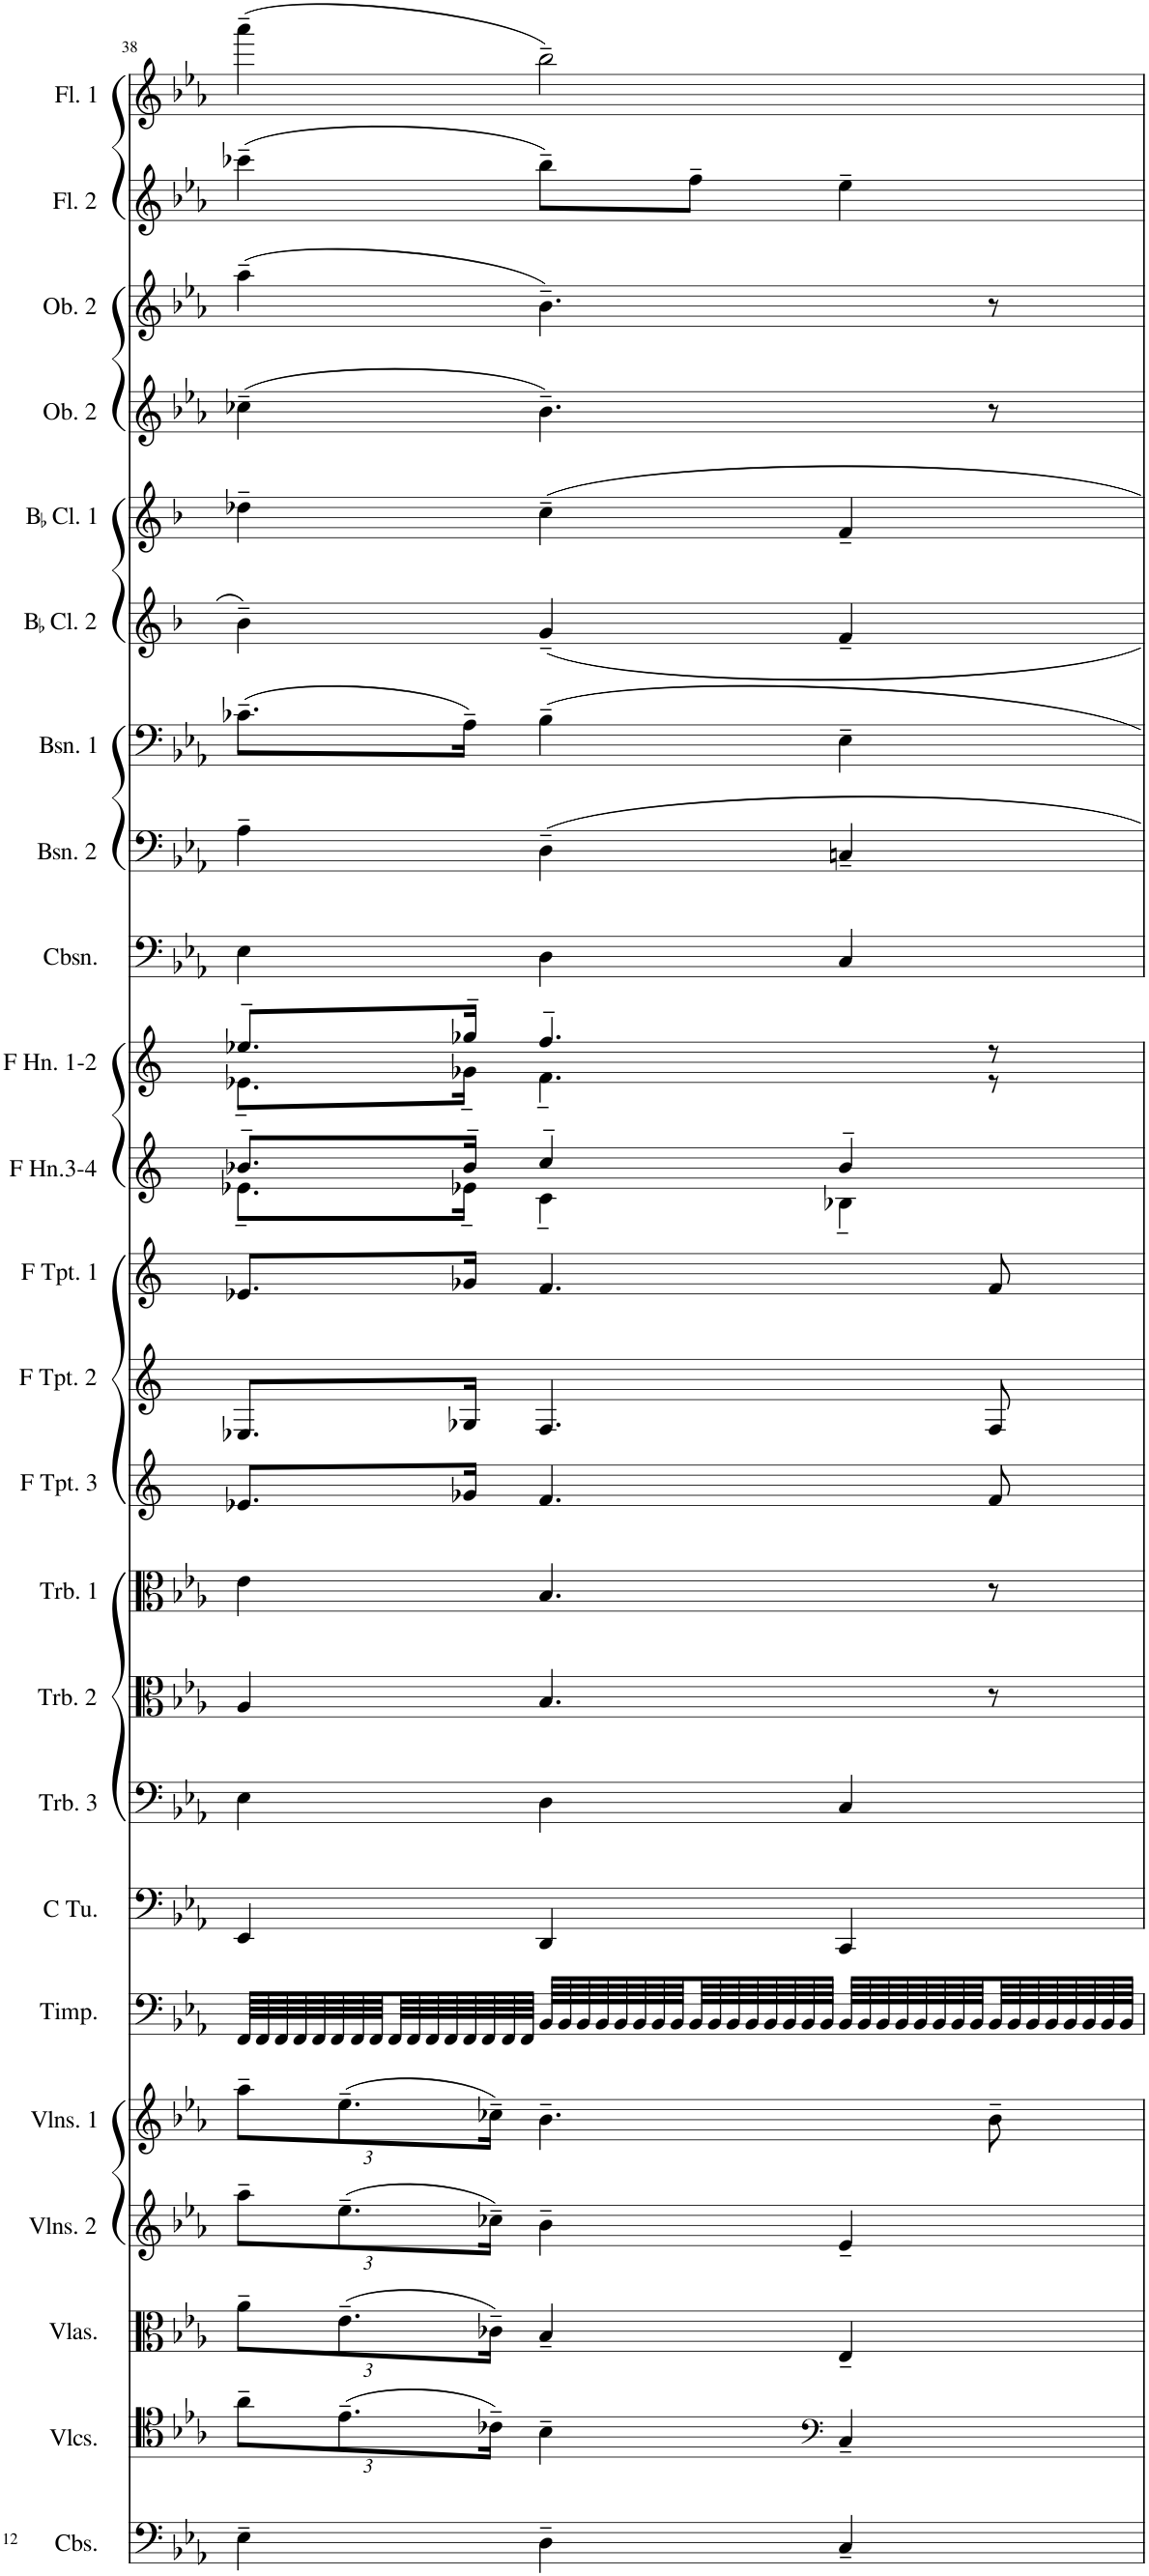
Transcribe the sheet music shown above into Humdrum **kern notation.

**kern	**kern	**kern	**kern	**kern	**kern	**kern	**kern	**kern	**kern	**kern	**kern	**kern	**kern	**kern	**kern	**kern	**kern	**kern	**kern	**kern	**kern	**kern	**kern
*part24	*part23	*part22	*part21	*part20	*part19	*part18	*part17	*part16	*part15	*part14	*part13	*part12	*part11	*part10	*part9	*part8	*part7	*part6	*part5	*part4	*part3	*part2	*part1
*staff24	*staff23	*staff22	*staff21	*staff20	*staff19	*staff18	*staff17	*staff16	*staff15	*staff14	*staff13	*staff12	*staff11	*staff10	*staff9	*staff8	*staff7	*staff6	*staff5	*staff4	*staff3	*staff2	*staff1
*I"Contrabasses	*I"Violoncellos	*I"Violas	*I"Violins 2	*I"Violins 1	*I"Timpani	*I"C Tuba	*I"Trombone 3	*I"Trombone 2	*I"Trombone 1	*I"F Trumpet 3	*I"F Trumpet 2	*I"F Trumpet 1	*I"F Horns 3-4	*I"F Horns 1-2	*I"Contrabasson	*I"Bassoon 2	*I"Bassoon 1	*I"BaccidentalFlat Clarinet 2	*I"BaccidentalFlat Clarinet 1	*I"Oboe 2	*I"Oboe 1	*I"Flute 2	*I"Flute 1
*I'Cbs.	*I'Vlcs.	*I'Vlas.	*I'Vlns. 2	*I'Vlns. 1	*I'Timp.	*I'C Tu.	*I'Trb. 3	*I'Trb. 2	*I'Trb. 1	*I'F Tpt. 3	*I'F Tpt. 2	*I'F Tpt. 1	*I'F Hn.3-4	*I'F Hn. 1-2	*I'Cbsn.	*I'Bsn. 2	*I'Bsn. 1	*I'BaccidentalFlat Cl. 2	*I'BaccidentalFlat Cl. 1	*I'Ob. 2	*I'Ob. 2	*I'Fl. 2	*I'Fl. 1
!!LO:PB:g=z
*clefF4	*clefC4	*clefC3	*clefG2	*clefG2	*clefF4	*clefF4	*clefF4	*clefC3	*clefC3	*clefG2	*clefG2	*clefG2	*clefG2	*clefG2	*clefF4	*clefF4	*clefF4	*clefG2	*clefG2	*clefG2	*clefG2	*clefG2	*clefG2
*Trd7c12	*	*	*	*	*	*	*	*	*	*Trd-3c-5	*Trd-3c-5	*Trd-3c-5	*Trd4c7	*Trd4c7	*Trd7c12	*	*	*Trd1c2	*Trd1c2	*	*	*	*
*k[b-e-a-]	*k[b-e-a-]	*k[b-e-a-]	*k[b-e-a-]	*k[b-e-a-]	*k[b-e-a-]	*k[b-e-a-]	*k[b-e-a-]	*k[b-e-a-]	*k[b-e-a-]	*k[]	*k[]	*k[]	*k[]	*k[]	*k[b-e-a-]	*k[b-e-a-]	*k[b-e-a-]	*k[b-]	*k[b-]	*k[b-e-a-]	*k[b-e-a-]	*k[b-e-a-]	*k[b-e-a-]
*M3/4	*M3/4	*M3/4	*M3/4	*M3/4	*M3/4	*M3/4	*M3/4	*M3/4	*M3/4	*M3/4	*M3/4	*M3/4	*M3/4	*M3/4	*M3/4	*M3/4	*M3/4	*M3/4	*M3/4	*M3/4	*M3/4	*M3/4	*M3/4
*	*Xbrackettup	*Xbrackettup	*Xbrackettup	*Xbrackettup	*	*	*	*	*	*	*	*	*	*	*	*	*	*	*	*	*	*	*
=38	=38	=38	=38	=38	=38	=38	=38	=38	=38	=38	=38	=38	=38	=38	=38	=38	=38	=38	=38	=38	=38	=38	=38
*	*	*	*	*	*	*	*	*	*	*	*	*	*^	*^	*	*	*	*	*	*	*	*	*
4E-~\	12a-~\L	12a-~\L	12aa-~\L	12aa-~\L	64FF/LLLL	4EE-/	4E-\	4A-/	4e-\	8.e-X/L	8.E-X/L	8.e-X/L	8.b-X~/L	8.e-X~\L	8.ee-X~/L	8.e-X~\L	4E-\	4A-~\	(8.c-X~\L	4b-~\	4dd-X~\	(4cc-X~\	(4aa-~\	(4ccc-X~\	(4aaa-~\
.	.	.	.	.	64FF/	.	.	.	.	.	.	.	.	.	.	.	.	.	.	.	.	.	.	.	.
.	.	.	.	.	64FF/	.	.	.	.	.	.	.	.	.	.	.	.	.	.	.	.	.	.	.	.
.	.	.	.	.	64FF/	.	.	.	.	.	.	.	.	.	.	.	.	.	.	.	.	.	.	.	.
.	.	.	.	.	64FF/	.	.	.	.	.	.	.	.	.	.	.	.	.	.	.	.	.	.	.	.
.	.	.	.	.	64FF/	.	.	.	.	.	.	.	.	.	.	.	.	.	.	.	.	.	.	.	.
.	(12.e-~\	(12.e-~\	(12.ee-~\	(12.ee-~\	.	.	.	.	.	.	.	.	.	.	.	.	.	.	.	.	.	.	.	.	.
.	.	.	.	.	64FF/	.	.	.	.	.	.	.	.	.	.	.	.	.	.	.	.	.	.	.	.
.	.	.	.	.	64FF/	.	.	.	.	.	.	.	.	.	.	.	.	.	.	.	.	.	.	.	.
.	.	.	.	.	64FF/	.	.	.	.	.	.	.	.	.	.	.	.	.	.	.	.	.	.	.	.
.	.	.	.	.	64FF/	.	.	.	.	.	.	.	.	.	.	.	.	.	.	.	.	.	.	.	.
.	.	.	.	.	64FF/	.	.	.	.	.	.	.	.	.	.	.	.	.	.	.	.	.	.	.	.
.	.	.	.	.	64FF/	.	.	.	.	.	.	.	.	.	.	.	.	.	.	.	.	.	.	.	.
.	.	.	.	.	64FF/	.	.	.	.	16g-X/Jk	16G-X/Jk	16g-X/Jk	16b-~/Jk	16e-X~\Jk	16gg-X~/Jk	16g-X~\Jk	.	.	16A-~\Jk)	.	.	.	.	.	.
.	.	.	.	.	64FF/	.	.	.	.	.	.	.	.	.	.	.	.	.	.	.	.	.	.	.	.
.	24c-X~\Jk)	24c-X~\Jk)	24cc-X~\Jk)	24cc-X~\Jk)	.	.	.	.	.	.	.	.	.	.	.	.	.	.	.	.	.	.	.	.	.
.	.	.	.	.	64FF/	.	.	.	.	.	.	.	.	.	.	.	.	.	.	.	.	.	.	.	.
.	.	.	.	.	64FF/JJJJ	.	.	.	.	.	.	.	.	.	.	.	.	.	.	.	.	.	.	.	.
4D~\	4B-~\	4B-~/	4b-~\	4.b-~\	64BB-/LLLL	4DD/	4D\	4.B-/	4.B-/	4.f/	4.F/	4.f/	4cc~/	4c~\	4.ff~/	4.f~\	4D\	4D~\	4B-~\	4g~/	4cc~\	4.b-~\)	4.b-~\)	8bb-~\L)	2bb-~\)
.	.	.	.	.	64BB-/	.	.	.	.	.	.	.	.	.	.	.	.	.	.	.	.	.	.	.	.
.	.	.	.	.	64BB-/	.	.	.	.	.	.	.	.	.	.	.	.	.	.	.	.	.	.	.	.
.	.	.	.	.	64BB-/	.	.	.	.	.	.	.	.	.	.	.	.	.	.	.	.	.	.	.	.
.	.	.	.	.	64BB-/	.	.	.	.	.	.	.	.	.	.	.	.	.	.	.	.	.	.	.	.
.	.	.	.	.	64BB-/	.	.	.	.	.	.	.	.	.	.	.	.	.	.	.	.	.	.	.	.
.	.	.	.	.	64BB-/	.	.	.	.	.	.	.	.	.	.	.	.	.	.	.	.	.	.	.	.
.	.	.	.	.	64BB-/	.	.	.	.	.	.	.	.	.	.	.	.	.	.	.	.	.	.	.	.
.	.	.	.	.	64BB-/	.	.	.	.	.	.	.	.	.	.	.	.	.	.	.	.	.	.	8ff~\J	.
.	.	.	.	.	64BB-/	.	.	.	.	.	.	.	.	.	.	.	.	.	.	.	.	.	.	.	.
.	.	.	.	.	64BB-/	.	.	.	.	.	.	.	.	.	.	.	.	.	.	.	.	.	.	.	.
.	.	.	.	.	64BB-/	.	.	.	.	.	.	.	.	.	.	.	.	.	.	.	.	.	.	.	.
.	.	.	.	.	64BB-/	.	.	.	.	.	.	.	.	.	.	.	.	.	.	.	.	.	.	.	.
.	.	.	.	.	64BB-/	.	.	.	.	.	.	.	.	.	.	.	.	.	.	.	.	.	.	.	.
.	.	.	.	.	64BB-/	.	.	.	.	.	.	.	.	.	.	.	.	.	.	.	.	.	.	.	.
.	.	.	.	.	64BB-/JJJJ	.	.	.	.	.	.	.	.	.	.	.	.	.	.	.	.	.	.	.	.
*	*clefF4	*	*	*	*	*	*	*	*	*	*	*	*	*	*	*	*	*	*	*	*	*	*	*	*
4C~/	4C~/	4E-~/	4e-~/	.	64BB-/LLLL	4CC/	4C/	.	.	.	.	.	4b-~/	4B-X~\	.	.	4C/	4Cn~/	4E-~\	4f~/	4f~/	.	.	4ee-~\	.
.	.	.	.	.	64BB-/	.	.	.	.	.	.	.	.	.	.	.	.	.	.	.	.	.	.	.	.
.	.	.	.	.	64BB-/	.	.	.	.	.	.	.	.	.	.	.	.	.	.	.	.	.	.	.	.
.	.	.	.	.	64BB-/	.	.	.	.	.	.	.	.	.	.	.	.	.	.	.	.	.	.	.	.
.	.	.	.	.	64BB-/	.	.	.	.	.	.	.	.	.	.	.	.	.	.	.	.	.	.	.	.
.	.	.	.	.	64BB-/	.	.	.	.	.	.	.	.	.	.	.	.	.	.	.	.	.	.	.	.
.	.	.	.	.	64BB-/	.	.	.	.	.	.	.	.	.	.	.	.	.	.	.	.	.	.	.	.
.	.	.	.	.	64BB-/	.	.	.	.	.	.	.	.	.	.	.	.	.	.	.	.	.	.	.	.
.	.	.	.	8b-~\	64BB-/	.	.	8r	8r	8f/	8F/	8f/	.	.	8r	8r	.	.	.	.	.	8r	8r	.	.
.	.	.	.	.	64BB-/	.	.	.	.	.	.	.	.	.	.	.	.	.	.	.	.	.	.	.	.
.	.	.	.	.	64BB-/	.	.	.	.	.	.	.	.	.	.	.	.	.	.	.	.	.	.	.	.
.	.	.	.	.	64BB-/	.	.	.	.	.	.	.	.	.	.	.	.	.	.	.	.	.	.	.	.
.	.	.	.	.	64BB-/	.	.	.	.	.	.	.	.	.	.	.	.	.	.	.	.	.	.	.	.
.	.	.	.	.	64BB-/	.	.	.	.	.	.	.	.	.	.	.	.	.	.	.	.	.	.	.	.
.	.	.	.	.	64BB-/	.	.	.	.	.	.	.	.	.	.	.	.	.	.	.	.	.	.	.	.
.	.	.	.	.	64BB-/JJJJ	.	.	.	.	.	.	.	.	.	.	.	.	.	.	.	.	.	.	.	.
*	*	*	*	*	*	*	*	*	*	*	*	*	*v	*v	*	*	*	*	*	*	*	*	*	*	*
*	*	*	*	*	*	*	*	*	*	*	*	*	*	*v	*v	*	*	*	*	*	*	*	*	*
=	=	=	=	=	=	=	=	=	=	=	=	=	=	=	=	=	=	=	=	=	=	=	=
*-	*-	*-	*-	*-	*-	*-	*-	*-	*-	*-	*-	*-	*-	*-	*-	*-	*-	*-	*-	*-	*-	*-	*-
